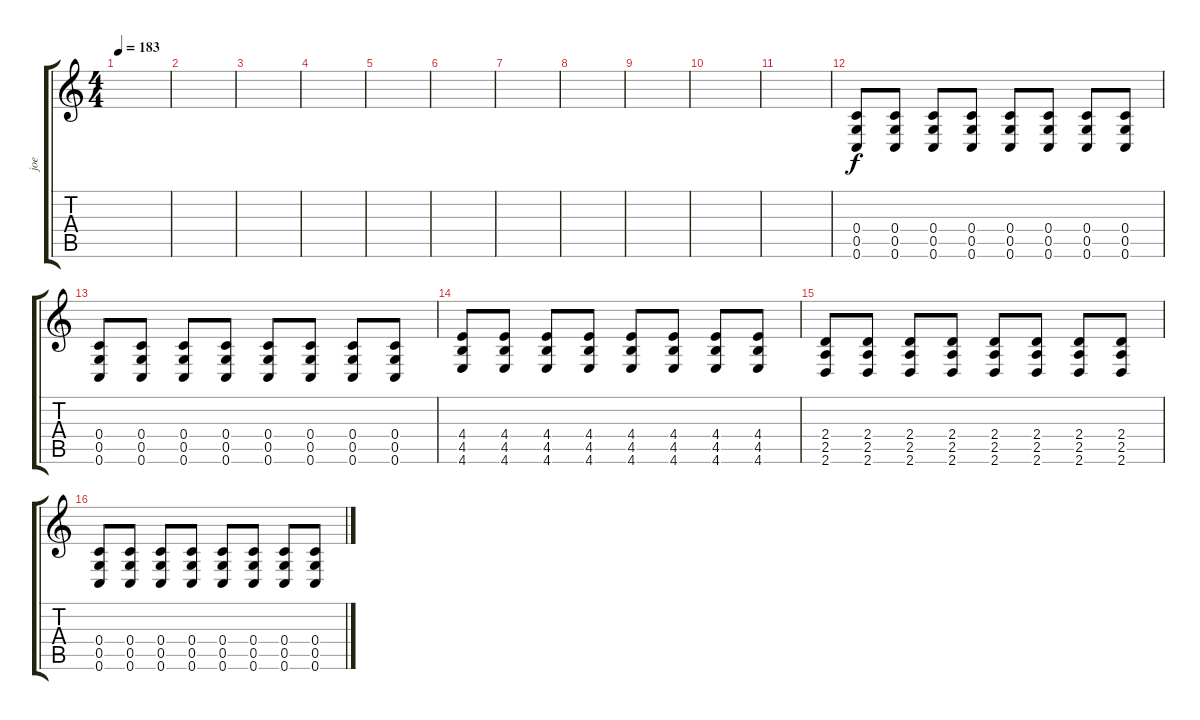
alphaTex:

\track ("joe" "joe") {instrument distortionguitar}
\staff {score tabs}
\tuning (D4 A3 F3 C3 G2 C2) {hide}
\ts (4 4)
\tempo 183
\clef g2
\ks c
|
|
|
|
|
|
|
|
|
|
|
(0.4 0.5 0.6).8 (0.4 0.5 0.6).8 (0.4 0.5 0.6).8 (0.4 0.5 0.6).8 (0.4 0.5 0.6).8 (0.4 0.5 0.6).8 (0.4 0.5 0.6).8 (0.4 0.5 0.6).8 |
(0.4 0.5 0.6).8 (0.4 0.5 0.6).8 (0.4 0.5 0.6).8 (0.4 0.5 0.6).8 (0.4 0.5 0.6).8 (0.4 0.5 0.6).8 (0.4 0.5 0.6).8 (0.4 0.5 0.6).8 |
(4.4 4.5 4.6).8 (4.4 4.5 4.6).8 (4.4 4.5 4.6).8 (4.4 4.5 4.6).8 (4.4 4.5 4.6).8 (4.4 4.5 4.6).8 (4.4 4.5 4.6).8 (4.4 4.5 4.6).8 |
(2.4 2.5 2.6).8 (2.4 2.5 2.6).8 (2.4 2.5 2.6).8 (2.4 2.5 2.6).8 (2.4 2.5 2.6).8 (2.4 2.5 2.6).8 (2.4 2.5 2.6).8 (2.4 2.5 2.6).8 |
(0.4 0.5 0.6).8 (0.4 0.5 0.6).8 (0.4 0.5 0.6).8 (0.4 0.5 0.6).8 (0.4 0.5 0.6).8 (0.4 0.5 0.6).8 (0.4 0.5 0.6).8 (0.4 0.5 0.6).8
